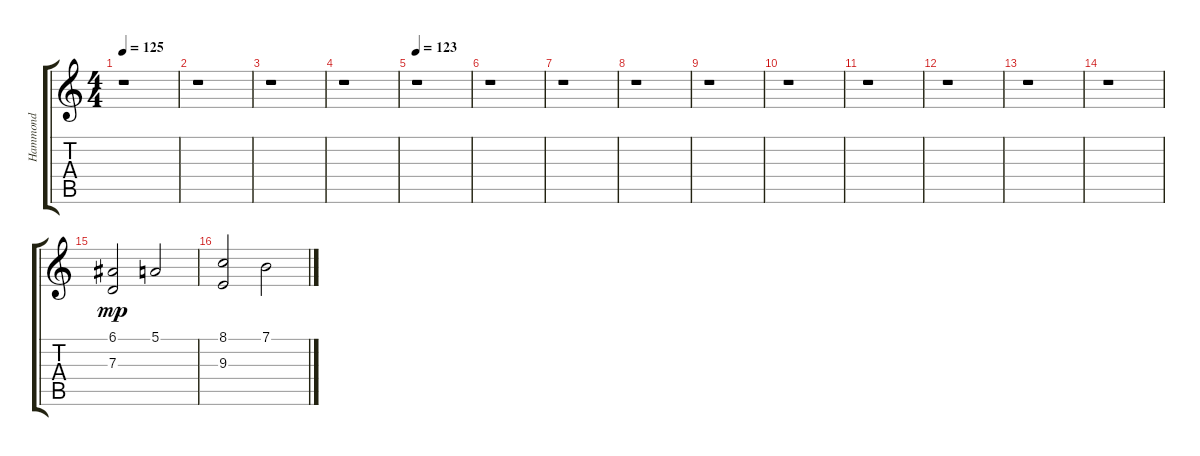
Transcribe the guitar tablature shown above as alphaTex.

\track ("Hammond" "Hammond") {instrument drawbarorgan}
\staff {score tabs}
\tuning (E4 B3 G3 D3 A2 E2) {hide}
\ts (4 4)
\tempo 125
\clef g2
\ks c
r.1{dy mp} |
r.1 |
r.1 |
r.1 |
\tempo 123
r.1 |
r.1 |
r.1 |
r.1 |
r.1 |
r.1 |
r.1 |
r.1 |
r.1 |
r.1 |
(6.1 7.3).2 5.1.2 |
(8.1 9.3).2 7.1.2
